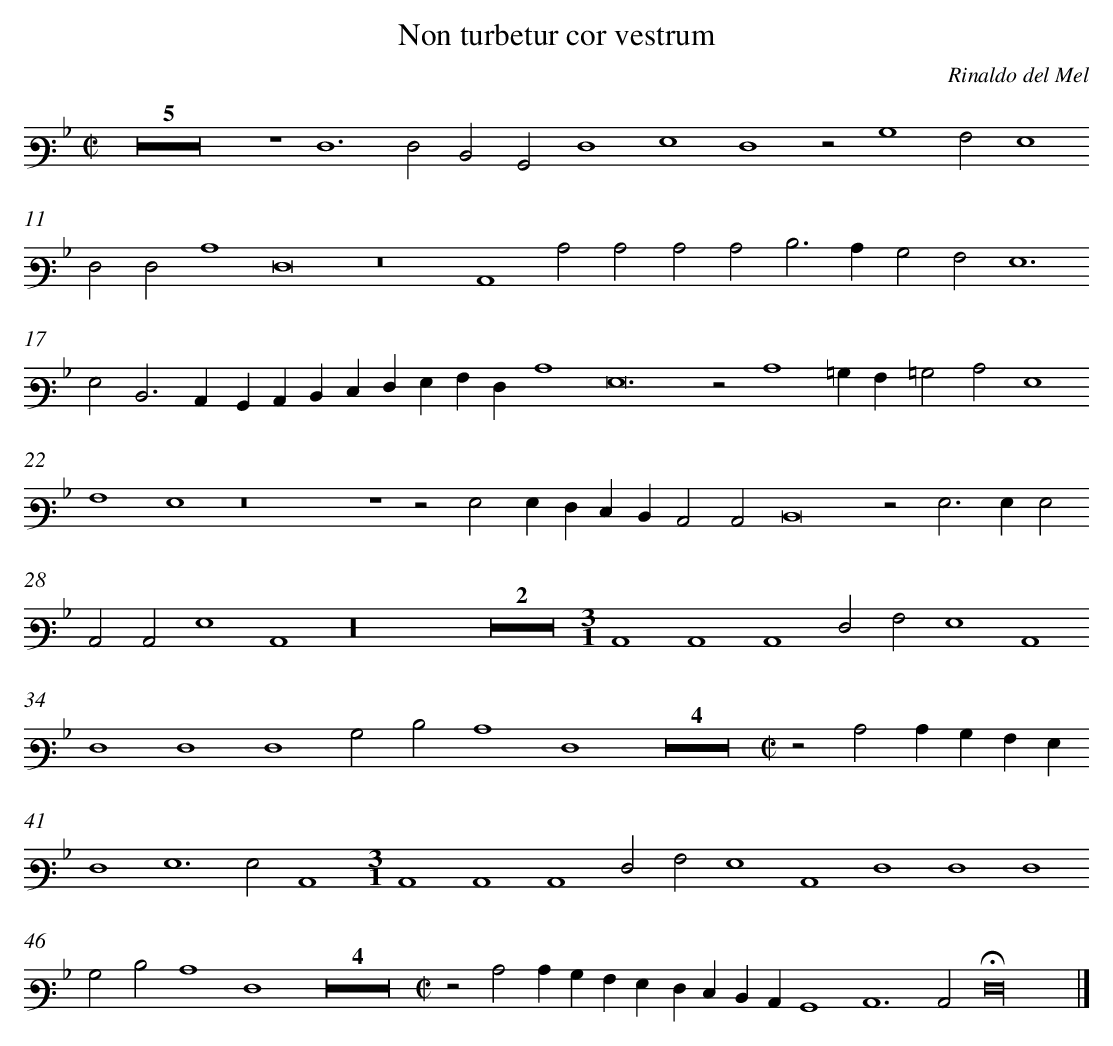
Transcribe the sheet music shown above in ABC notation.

X:1
T: Non turbetur cor vestrum
C: Rinaldo del Mel
L: 1/4
M: C|
K: F clef=F3
Z5 [|]
z4F,6 [|]
F,2D,2B,,2 [|]
F,4G,4 [|]
F,4z2B,4 [|]
A,2G,4 [|]
F,2F,2C4 [|]
F,8 [|]
z8 [|]
C,4C2C2 [|]
C2C2D3C [|]
B,2A,2G,6 [|]
G,2D,3C, [|]
B,,C,D,E,F,G,A,F, [|]
C4G,12 [|]
 [|]
z2C4=B,A, [|]
=B,2C2G,4 [|]
A,4G,4 [|]
z8 [|]
z4z2G,2 [|]
G,F,E,D,C,2C,2 [|]
D,8 [|]
z2G,2>G,2G,2 [|]
C,2C,2G,4 [|]
C,4z16 [|]
Z2 [|]
[M:3/1]C,4C,4C,4 [|]
F,2A,2G,4C,4 [|]
F,4F,4F,4 [|]
B,2D2C4F,4 [|]
Z4 [|]
[M:C|]z2C2CB,A,G, [|]
F,4G,6 [|]
G,2C,4 [|]
[M:3/1]C,4C,4C,4 [|]
F,2A,2G,4C,4 [|]
F,4F,4F,4 [|]
B,2D2C4F,4 [|]
Z4 [|]
[M:C|]z2C2CB,A,G, [|]
F,E,D,C,B,,4 [|]
C,6C,2 [|]
!fermata!F,16 |]
